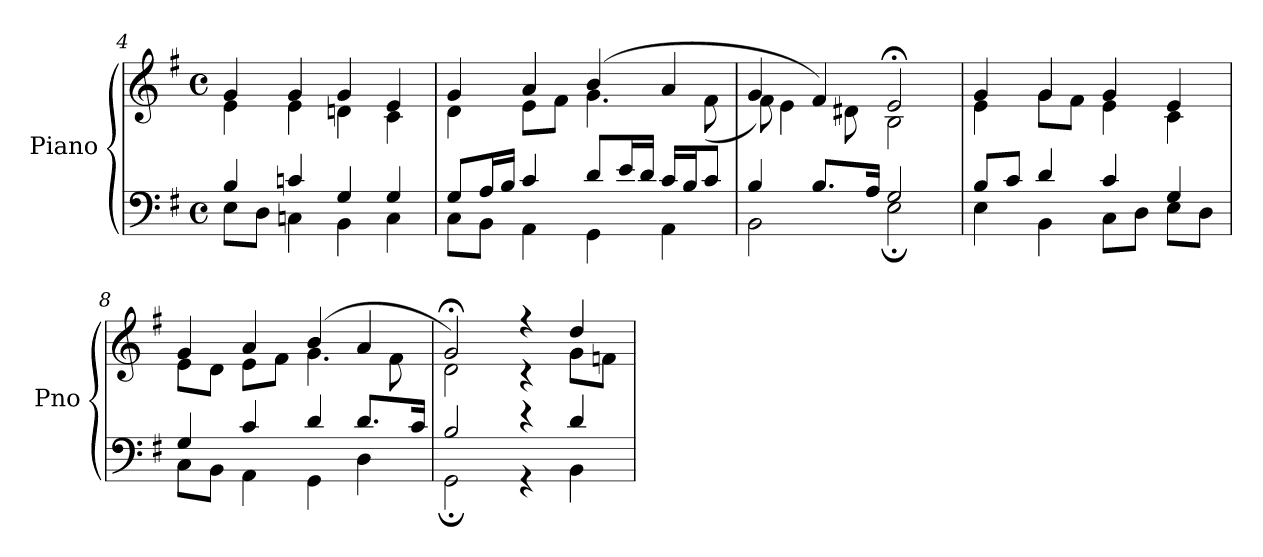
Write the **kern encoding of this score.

**kern	**kern
*part1	*part1
*staff2	*staff1
*I"Piano	*
*I'Pno	*
*clefF4	*clefG2
*k[f#]	*k[f#]
*M4/4	*M4/4
*met(c)	*met(c)
=4	=4
*^	*^
4B/	8E\L	4g/	4e\
.	8D\J	.	.
4cn/	4Cn\	4g/	4e\
4G/	4BB\	4g/	4dn\
4G/	4C\	4e/	4c\
=5	=5	=5	=5
8G/L	8C\L	4g/	4d\
16A/L	8BB\J	.	.
16B/JJ	.	.	.
4c/	4AA\	4a/	8e\L
.	.	.	8f#\J
8d/L	4GG\	(>4b/	4.g\
16e/L	.	.	.
16d/JJ	.	.	.
16c/LL	4AA\	4a/	.
16B/J	.	.	.
8c/J	.	.	(<8f#\
=6	=6	=6	=6
4B/	2BB\	4g/	8f#\)
.	.	.	4e\
8.B/L	.	4f#/)	.
.	.	.	8d#X\
16A/Jk	.	.	.
2G/	2E;\	2e;</	2B\
=7	=7	=7	=7
8B/L	4E\	4g/	4e\
8c/J	.	.	.
4d/	4BB\	4g/	8g\L
.	.	.	8f#\J
4c/	8C\L	4g/	4e\
.	8D\J	.	.
4G/	8E\L	4e/	4c\
.	8D\J	.	.
=8	=8	=8	=8
4G/	8C\L	4g/	8e\L
.	8BB\J	.	8d\J
4c/	4AA\	4a/	8e\L
.	.	.	8f#\J
4d/	4GG\	(>4b/	4.g\
8.d/L	4D\	4a/	.
.	.	.	8f#\
16c/Jk	.	.	.
=9	=9	=9	=9
2B/	2GG;\	2g;</)	2d\
4r	4r	4r	4r
4d/	4BB\	4dd/	8g\L
.	.	.	8fn\J
*v	*v	*	*
*	*v	*v
=	=
*-	*-
